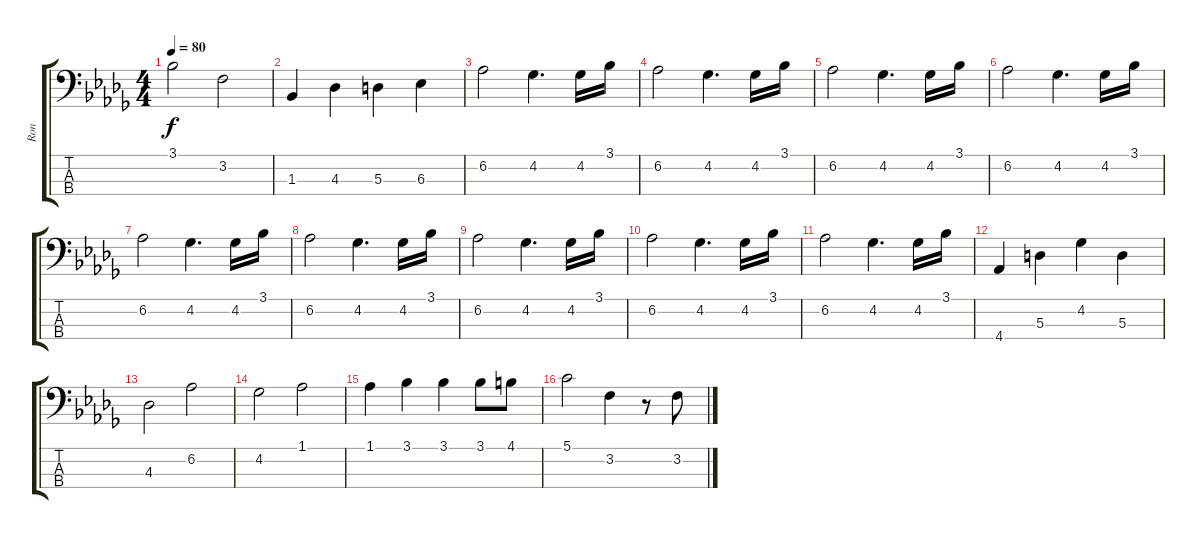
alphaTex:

\track ("Ron" "Ron") {instrument acousticbass}
\staff {score tabs}
\tuning (G2 D2 A1 E1) {hide}
\ts (4 4)
\tempo 80
\clef f4
\ks db
3.1.2{dy f} 3.2.2 |
1.3.4 4.3.4 5.3.4 6.3.4 |
6.2.2 4.2.4{d} 4.2.16 3.1.16 |
6.2.2 4.2.4{d} 4.2.16 3.1.16 |
6.2.2 4.2.4{d} 4.2.16 3.1.16 |
6.2.2 4.2.4{d} 4.2.16 3.1.16 |
6.2.2 4.2.4{d} 4.2.16 3.1.16 |
6.2.2 4.2.4{d} 4.2.16 3.1.16 |
6.2.2 4.2.4{d} 4.2.16 3.1.16 |
6.2.2 4.2.4{d} 4.2.16 3.1.16 |
6.2.2 4.2.4{d} 4.2.16 3.1.16 |
4.4.4 5.3.4 4.2.4 5.3.4 |
4.3.2 6.2.2 |
4.2.2 1.1.2 |
1.1.4 3.1.4 3.1.4 3.1.8 4.1.8 |
5.1.2 3.2.4 r.8 3.2.8
